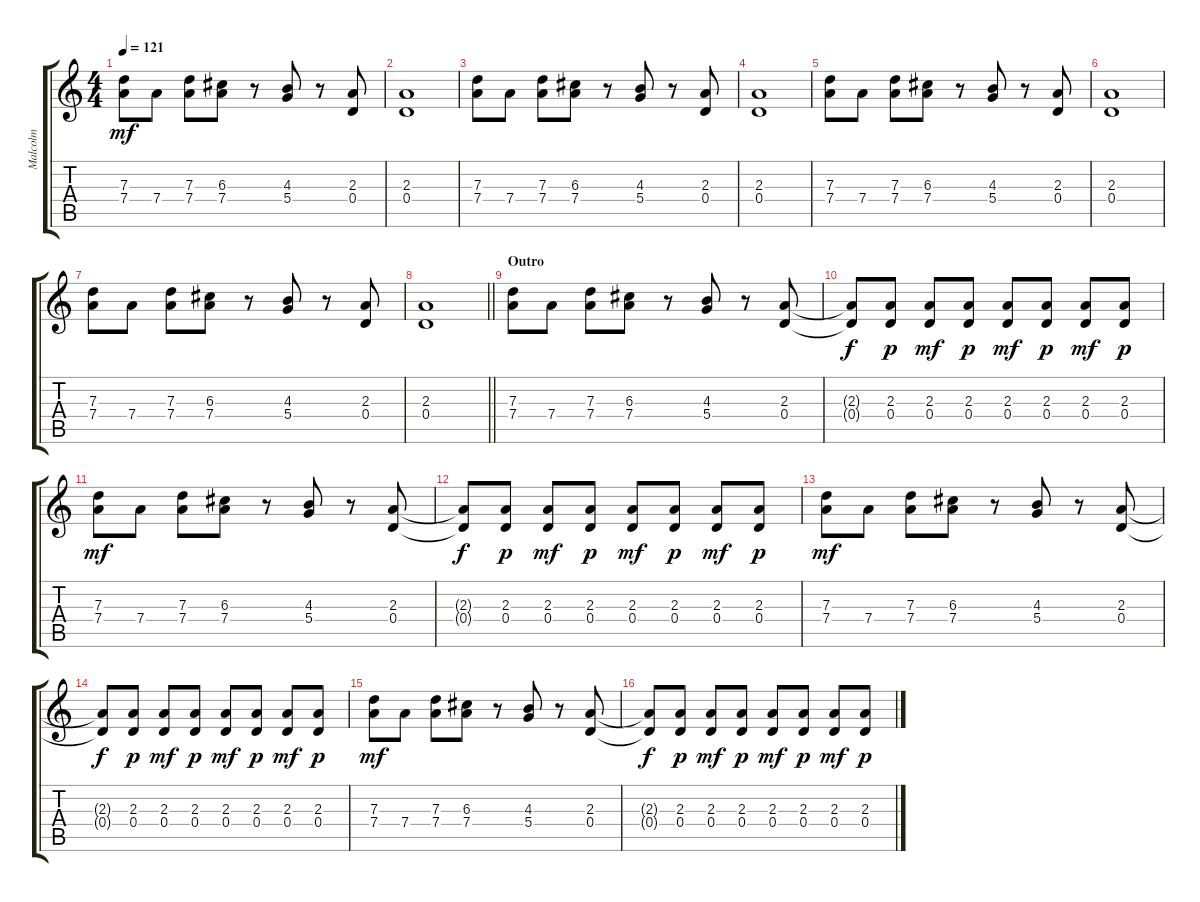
\track ("Malcolm" "Malcolm") {instrument distortionguitar}
\staff {score tabs}
\tuning (E4 B3 G3 D3 A2 E2) {hide}
\ts (4 4)
\tempo 121
\clef g2
\ks c
(7.3 7.4).8{dy mf} 7.4.8 (7.3 7.4).8 (6.3 7.4).8 r.8 (4.3 5.4).8 r.8 (2.3 0.4).8 |
(2.3 0.4).1 |
(7.3 7.4).8 7.4.8 (7.3 7.4).8 (6.3 7.4).8 r.8 (4.3 5.4).8 r.8 (2.3 0.4).8 |
(2.3 0.4).1 |
(7.3 7.4).8 7.4.8 (7.3 7.4).8 (6.3 7.4).8 r.8 (4.3 5.4).8 r.8 (2.3 0.4).8 |
(2.3 0.4).1 |
(7.3 7.4).8 7.4.8 (7.3 7.4).8 (6.3 7.4).8 r.8 (4.3 5.4).8 r.8 (2.3 0.4).8 |
\barLineRight lightlight
(2.3 0.4).1 |
\section ("" "Outro")
(7.3 7.4).8 7.4.8 (7.3 7.4).8 (6.3 7.4).8 r.8 (4.3 5.4).8 r.8 (2.3 0.4).8 |
(2.3{t} 0.4{t}).8{dy f} (2.3 0.4).8{dy p} (2.3 0.4).8{dy mf} (2.3 0.4).8{dy p} (2.3 0.4).8{dy mf} (2.3 0.4).8{dy p} (2.3 0.4).8{dy mf} (2.3 0.4).8{dy p} |
(7.3 7.4).8{dy mf} 7.4.8 (7.3 7.4).8 (6.3 7.4).8 r.8 (4.3 5.4).8 r.8 (2.3 0.4).8 |
(2.3{t} 0.4{t}).8{dy f} (2.3 0.4).8{dy p} (2.3 0.4).8{dy mf} (2.3 0.4).8{dy p} (2.3 0.4).8{dy mf} (2.3 0.4).8{dy p} (2.3 0.4).8{dy mf} (2.3 0.4).8{dy p} |
(7.3 7.4).8{dy mf} 7.4.8 (7.3 7.4).8 (6.3 7.4).8 r.8 (4.3 5.4).8 r.8 (2.3 0.4).8 |
(2.3{t} 0.4{t}).8{dy f} (2.3 0.4).8{dy p} (2.3 0.4).8{dy mf} (2.3 0.4).8{dy p} (2.3 0.4).8{dy mf} (2.3 0.4).8{dy p} (2.3 0.4).8{dy mf} (2.3 0.4).8{dy p} |
(7.3 7.4).8{dy mf} 7.4.8 (7.3 7.4).8 (6.3 7.4).8 r.8 (4.3 5.4).8 r.8 (2.3 0.4).8 |
(2.3{t} 0.4{t}).8{dy f} (2.3 0.4).8{dy p} (2.3 0.4).8{dy mf} (2.3 0.4).8{dy p} (2.3 0.4).8{dy mf} (2.3 0.4).8{dy p} (2.3 0.4).8{dy mf} (2.3 0.4).8{dy p}
